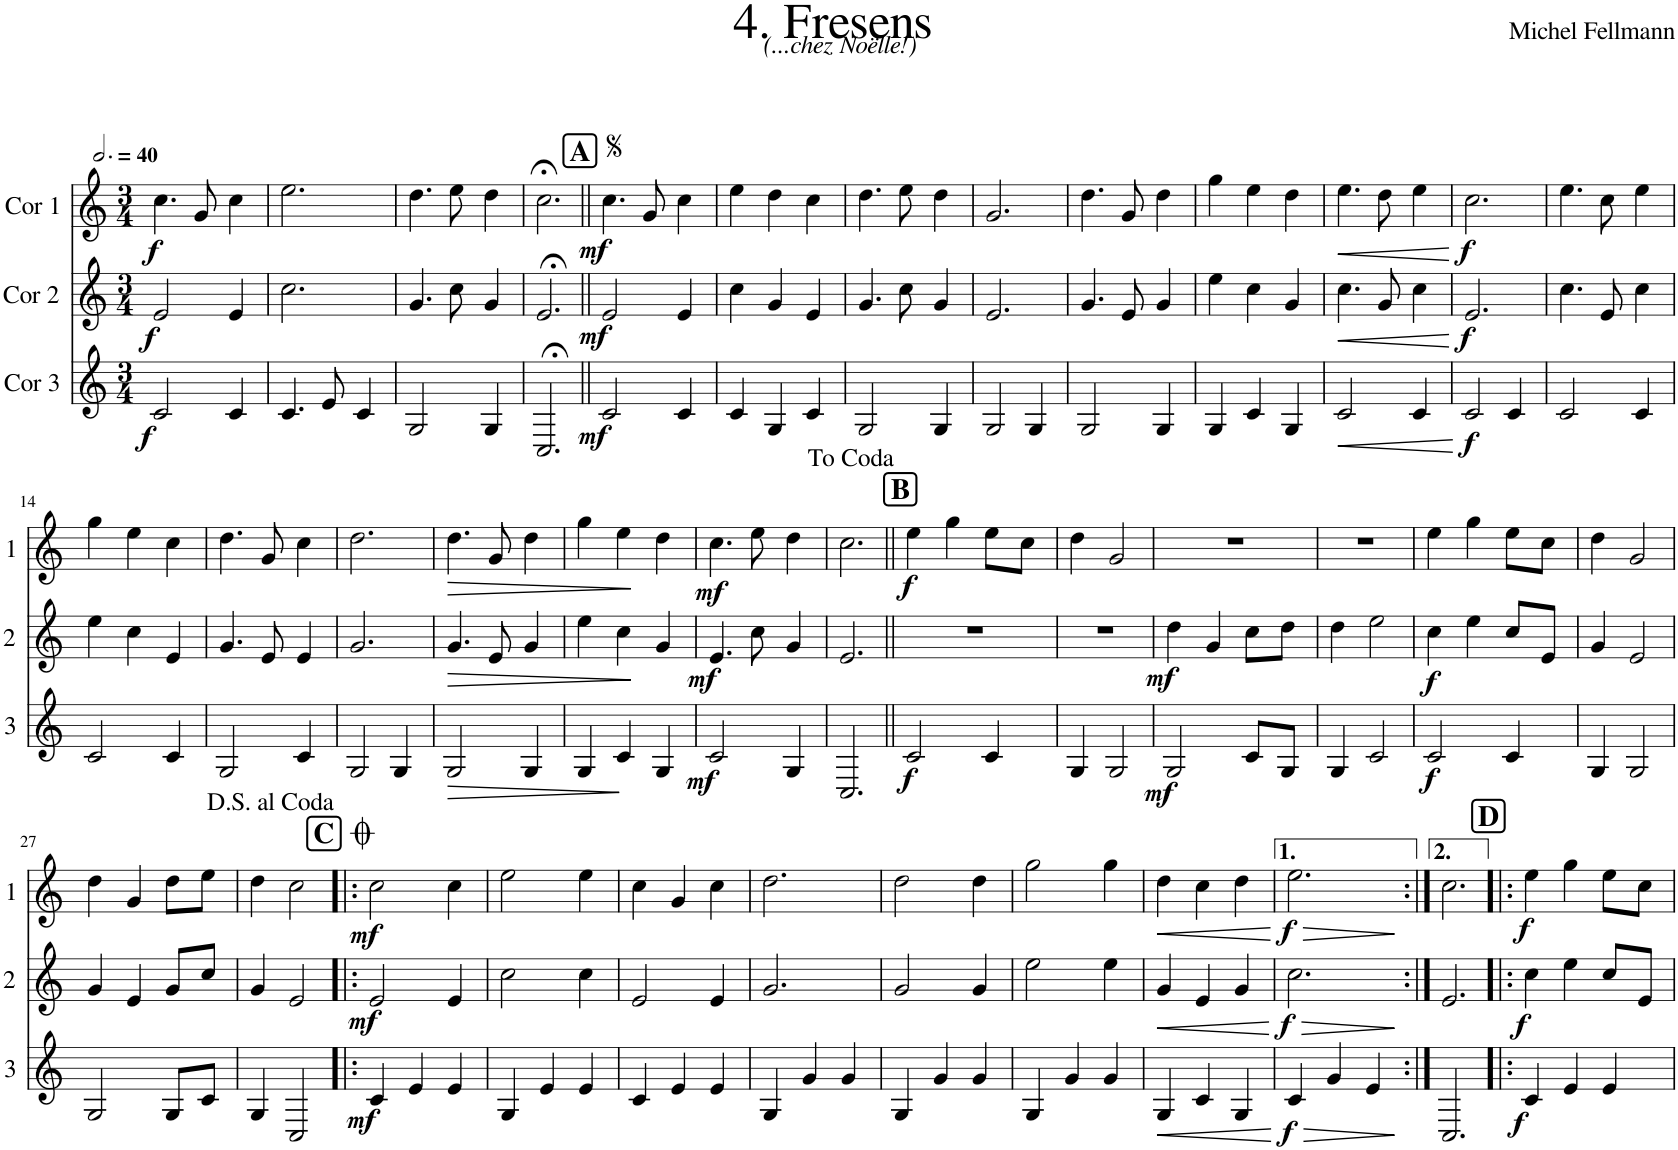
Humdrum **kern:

**kern	**dynam	**kern	**dynam	**kern	**dynam
*part3	*part3	*part2	*part2	*part1	*part1
*staff3	*staff3	*staff2	*staff2	*staff1	*staff1
*I"Cor 3	*	*I"Cor 2	*	*I"Cor 1	*
*clefG2	*	*clefG2	*	*clefG2	*
*Trd4c7	*	*Trd4c7	*	*Trd4c7	*
*k[]	*	*k[]	*	*k[]	*
*M3/4	*	*M3/4	*	*M3/4	*
*MM120	*	*MM120	*	*MM120	*
=1	=1	=1	=1	=1	=1
!	!LO:DY:b	!	!LO:DY:b	!	!LO:DY:b
2c/	f	2e/	f	4.cc\	f
.	.	.	.	8g/	.
4c/	.	4e/	.	4cc\	.
=2	=2	=2	=2	=2	=2
4.c/	.	2.cc\	.	2.ee\	.
8e/	.	.	.	.	.
4c/	.	.	.	.	.
=3	=3	=3	=3	=3	=3
2G/	.	4.g/	.	4.dd\	.
.	.	8cc\	.	8ee\	.
4G/	.	4g/	.	4dd\	.
=4	=4	=4	=4	=4	=4
2.C;</	.	2.e;</	.	2.cc;<\	.
!!LO:REH:place=s1:a:B:cj:fs=14:t=A
=5||	=5||	=5||	=5||	=5||	=5||
!	!LO:DY:b	!	!LO:DY:b	!	!LO:DY:b
2c/	mf	2e/	mf	4.cc\	mf
.	.	.	.	8g/	.
4c/	.	4e/	.	4cc\	.
=6	=6	=6	=6	=6	=6
4c/	.	4cc\	.	4ee\	.
4G/	.	4g/	.	4dd\	.
4c/	.	4e/	.	4cc\	.
=7	=7	=7	=7	=7	=7
2G/	.	4.g/	.	4.dd\	.
.	.	8cc\	.	8ee\	.
4G/	.	4g/	.	4dd\	.
=8	=8	=8	=8	=8	=8
2G/	.	2.e/	.	2.g/	.
4G/	.	.	.	.	.
=9	=9	=9	=9	=9	=9
2G/	.	4.g/	.	4.dd\	.
.	.	8e/	.	8g/	.
4G/	.	4g/	.	4dd\	.
=10	=10	=10	=10	=10	=10
4G/	.	4ee\	.	4gg\	.
4c/	.	4cc\	.	4ee\	.
4G/	.	4g/	.	4dd\	.
=11	=11	=11	=11	=11	=11
!	!LO:HP:b	!	!LO:HP:b	!	!LO:HP:b
2c/	<	4.cc\	<	4.ee\	<
.	.	8g/	.	8dd\	.
4c/	.	4cc\	.	4ee\	.
.	[	.	[	.	[
=12	=12	=12	=12	=12	=12
!	!LO:DY:b	!	!LO:DY:b	!	!LO:DY:b
2c/	f	2.e/	f	2.cc\	f
4c/	.	.	.	.	.
=13	=13	=13	=13	=13	=13
2c/	.	4.cc\	.	4.ee\	.
.	.	8e/	.	8cc\	.
4c/	.	4cc\	.	4ee\	.
!!LO:LB:g=z
=14	=14	=14	=14	=14	=14
2c/	.	4ee\	.	4gg\	.
.	.	4cc\	.	4ee\	.
4c/	.	4e/	.	4cc\	.
=15	=15	=15	=15	=15	=15
2G/	.	4.g/	.	4.dd\	.
.	.	8e/	.	8g/	.
4c/	.	4e/	.	4cc\	.
=16	=16	=16	=16	=16	=16
2G/	.	2.g/	.	2.dd\	.
4G/	.	.	.	.	.
=17	=17	=17	=17	=17	=17
!	!LO:HP:b	!	!LO:HP:b	!	!LO:HP:b
2G/	>	4.g/	>	4.dd\	>
.	.	8e/	.	8g/	.
4G/	.	4g/	.	4dd\	.
.	]	.	]	.	]
=18	=18	=18	=18	=18	=18
4G/	.	4ee\	.	4gg\	.
4c/	.	4cc\	.	4ee\	.
4G/	.	4g/	.	4dd\	.
=19	=19	=19	=19	=19	=19
!	!LO:DY:b	!	!LO:DY:b	!	!LO:DY:b
2c/	mf	4.e/	mf	4.cc\	mf
.	.	8cc\	.	8ee\	.
4G/	.	4g/	.	4dd\	.
=20	=20	=20	=20	=20	=20
2.C/	.	2.e/	.	2.cc\	.
!!LO:REH:place=s1:a:B:cj:fs=14:t=B
=21||	=21||	=21||	=21||	=21||	=21||
!	!LO:DY:b	!	!	!	!LO:DY:b
2c/	f	2.r	.	4ee\	f
.	.	.	.	4gg\	.
4c/	.	.	.	8ee\L	.
.	.	.	.	8cc\J	.
=22	=22	=22	=22	=22	=22
4G/	.	2.r	.	4dd\	.
2G/	.	.	.	2g/	.
=23	=23	=23	=23	=23	=23
!	!LO:DY:b	!	!LO:DY:b	!	!
2G/	mf	4dd\	mf	2.r	.
.	.	4g/	.	.	.
8c/L	.	8cc\L	.	.	.
8G/J	.	8dd\J	.	.	.
=24	=24	=24	=24	=24	=24
4G/	.	4dd\	.	2.r	.
2c/	.	2ee\	.	.	.
=25	=25	=25	=25	=25	=25
!	!LO:DY:b	!	!LO:DY:b	!	!
2c/	f	4cc\	f	4ee\	.
.	.	4ee\	.	4gg\	.
4c/	.	8cc/L	.	8ee\L	.
.	.	8e/J	.	8cc\J	.
=26	=26	=26	=26	=26	=26
4G/	.	4g/	.	4dd\	.
2G/	.	2e/	.	2g/	.
!!LO:LB:g=z
=27	=27	=27	=27	=27	=27
2G/	.	4g/	.	4dd\	.
.	.	4e/	.	4g/	.
8G/L	.	8g/L	.	8dd\L	.
8c/J	.	8cc/J	.	8ee\J	.
=28	=28	=28	=28	=28	=28
4G/	.	4g/	.	4dd\	.
2C/	.	2e/	.	2cc\	.
!!LO:REH:place=s1:a:B:cj:fs=14:t=C
=29!|:	=29!|:	=29!|:	=29!|:	=29!|:	=29!|:
!	!LO:DY:b	!	!LO:DY:b	!	!LO:DY:b
4c/	mf	2e/	mf	2cc\	mf
4e/	.	.	.	.	.
4e/	.	4e/	.	4cc\	.
=30	=30	=30	=30	=30	=30
4G/	.	2cc\	.	2ee\	.
4e/	.	.	.	.	.
4e/	.	4cc\	.	4ee\	.
=31	=31	=31	=31	=31	=31
4c/	.	2e/	.	4cc\	.
4e/	.	.	.	4g/	.
4e/	.	4e/	.	4cc\	.
=32	=32	=32	=32	=32	=32
4G/	.	2.g/	.	2.dd\	.
4g/	.	.	.	.	.
4g/	.	.	.	.	.
=33	=33	=33	=33	=33	=33
4G/	.	2g/	.	2dd\	.
4g/	.	.	.	.	.
4g/	.	4g/	.	4dd\	.
=34	=34	=34	=34	=34	=34
4G/	.	2ee\	.	2gg\	.
4g/	.	.	.	.	.
4g/	.	4ee\	.	4gg\	.
=35	=35	=35	=35	=35	=35
!	!LO:HP:b	!	!LO:HP:b	!	!LO:HP:b
4G/	<	4g/	<	4dd\	<
4c/	.	4e/	.	4cc\	.
4G/	.	4g/	.	4dd\	.
.	[	.	[	.	[
=36	=36	=36	=36	=36	=36
!	!LO:HP:b	!	!LO:HP:b	!	!LO:HP:b
!	!LO:DY:n=1:b	!	!LO:DY:n=1:b	!	!LO:DY:n=1:b
4c/	> f	2.cc\	> f	2.ee\	> f
4g/	.	.	.	.	.
4e/	.	.	.	.	.
.	]	.	]	.	]
=37:|!	=37:|!	=37:|!	=37:|!	=37:|!	=37:|!
2.C/	.	2.e/	.	2.cc\	.
!!LO:REH:place=s1:a:B:cj:fs=14:t=D
=38!|:	=38!|:	=38!|:	=38!|:	=38!|:	=38!|:
!	!LO:DY:b	!	!LO:DY:b	!	!LO:DY:b
4c/	f	4cc\	f	4ee\	f
4e/	.	4ee\	.	4gg\	.
4e/	.	8cc/L	.	8ee\L	.
.	.	8e/J	.	8cc\J	.
=	=	=	=	=	=
*-	*-	*-	*-	*-	*-
